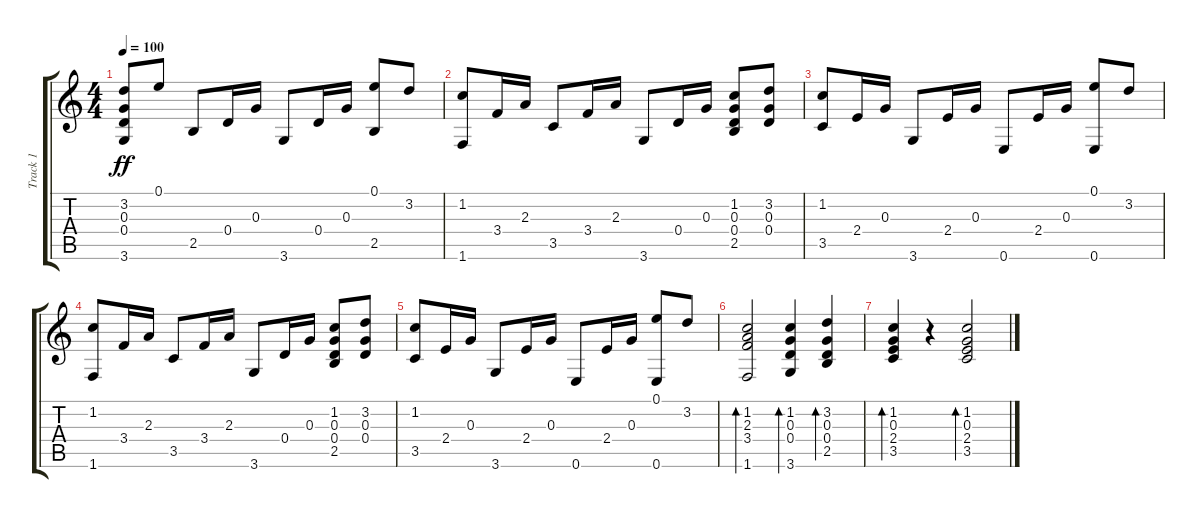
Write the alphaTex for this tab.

\track ("Track 1" "Track 1") {instrument acousticguitarsteel}
\staff {score tabs}
\tuning (E4 B3 G3 D3 A2 E2) {hide}
\ts (4 4)
\tempo 100
\clef g2
\ks c
(3.2 0.3 0.4 3.6).8{dy ff} 0.1.8 2.5.8 0.4.16 0.3.16 3.6.8 0.4.16 0.3.16 (0.1 2.5).8 3.2.8 |
(1.2 1.6).8 3.4.16 2.3.16 3.5.8 3.4.16 2.3.16 3.6.8 0.4.16 0.3.16 (1.2 0.3 0.4 2.5).8 (3.2 0.3 0.4).8 |
(1.2 3.5).8 2.4.16 0.3.16 3.6.8 2.4.16 0.3.16 0.6.8 2.4.16 0.3.16 (0.1 0.6).8 3.2.8 |
(1.2 1.6).8 3.4.16 2.3.16 3.5.8 3.4.16 2.3.16 3.6.8 0.4.16 0.3.16 (1.2 0.3 0.4 2.5).8 (3.2 0.3 0.4).8 |
(1.2 3.5).8 2.4.16 0.3.16 3.6.8 2.4.16 0.3.16 0.6.8 2.4.16 0.3.16 (0.1 0.6).8 3.2.8 |
(1.2 2.3 3.4 1.6).2{bd 120} (1.2 0.3 0.4 3.6).4{bd 240} (3.2 0.3 0.4 2.5).4{bd 60} |
(1.2 0.3 2.4 3.5).4{bd 480} r.4 (1.2 0.3 2.4 3.5).2{bd 480}
